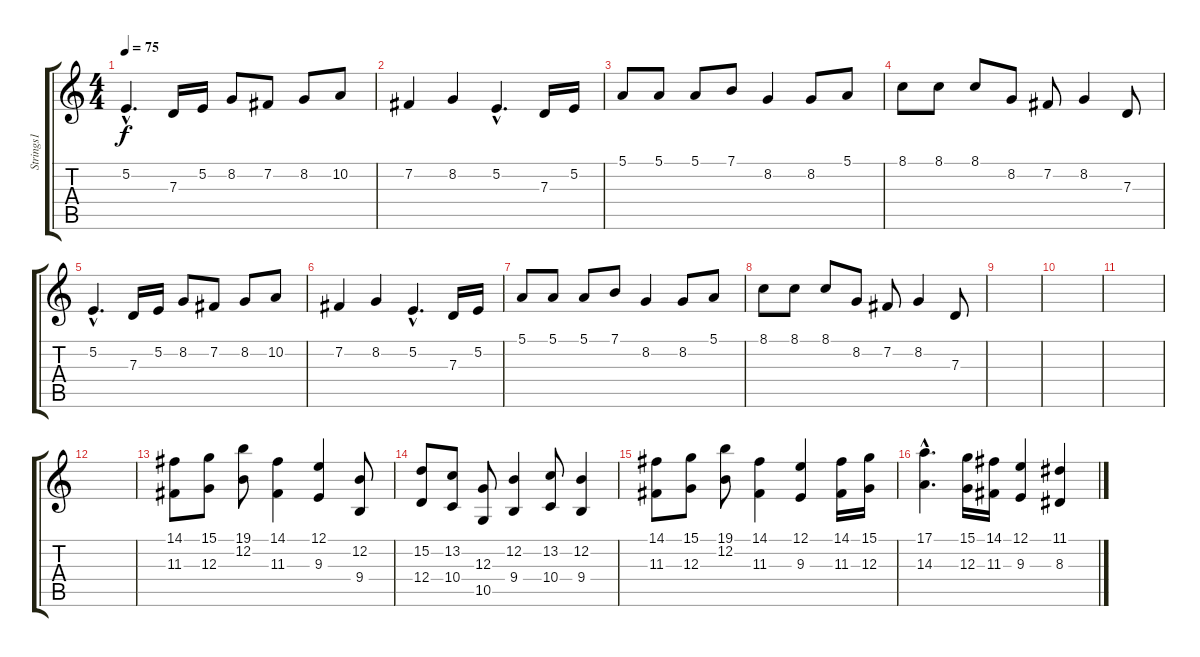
\track ("Strings1" "Strings1") {instrument stringensemble1}
\staff {score tabs}
\tuning (E4 B3 G3 D3 A2 E2) {hide}
\ts (4 4)
\tempo 75
\clef g2
\ks c
5.2{hac}.4{d dy f} 7.3.16 5.2.16 8.2.8 7.2.8 8.2.8 10.2.8 |
7.2.4 8.2.4 5.2{hac}.4{d} 7.3.16 5.2.16 |
5.1.8 5.1.8 5.1.8 7.1.8 8.2.4 8.2.8 5.1.8 |
8.1.8 8.1.8 8.1.8 8.2.8 7.2.8 8.2.4 7.3.8 |
5.2{hac}.4{d} 7.3.16 5.2.16 8.2.8 7.2.8 8.2.8 10.2.8 |
7.2.4 8.2.4 5.2{hac}.4{d} 7.3.16 5.2.16 |
5.1.8 5.1.8 5.1.8 7.1.8 8.2.4 8.2.8 5.1.8 |
8.1.8 8.1.8 8.1.8 8.2.8 7.2.8 8.2.4 7.3.8 |
|
|
|
|
(14.1 11.3).8{volume 9} (15.1 12.3).8 (19.1 12.2).8 (14.1 11.3).4 (12.1 9.3).4 (12.2 9.4).8 |
(15.2 12.4).8 (13.2 10.4).8 (12.3 10.5).8 (12.2 9.4).4 (13.2 10.4).8 (12.2 9.4).4 |
(14.1 11.3).8 (15.1 12.3).8 (19.1 12.2).8 (14.1 11.3).4 (12.1 9.3).4 (14.1 11.3).16 (15.1 12.3).16 |
(17.1{hac} 14.3{hac}).4{d} (15.1 12.3).16 (14.1 11.3).16 (12.1 9.3).4 (11.1 8.3).4
